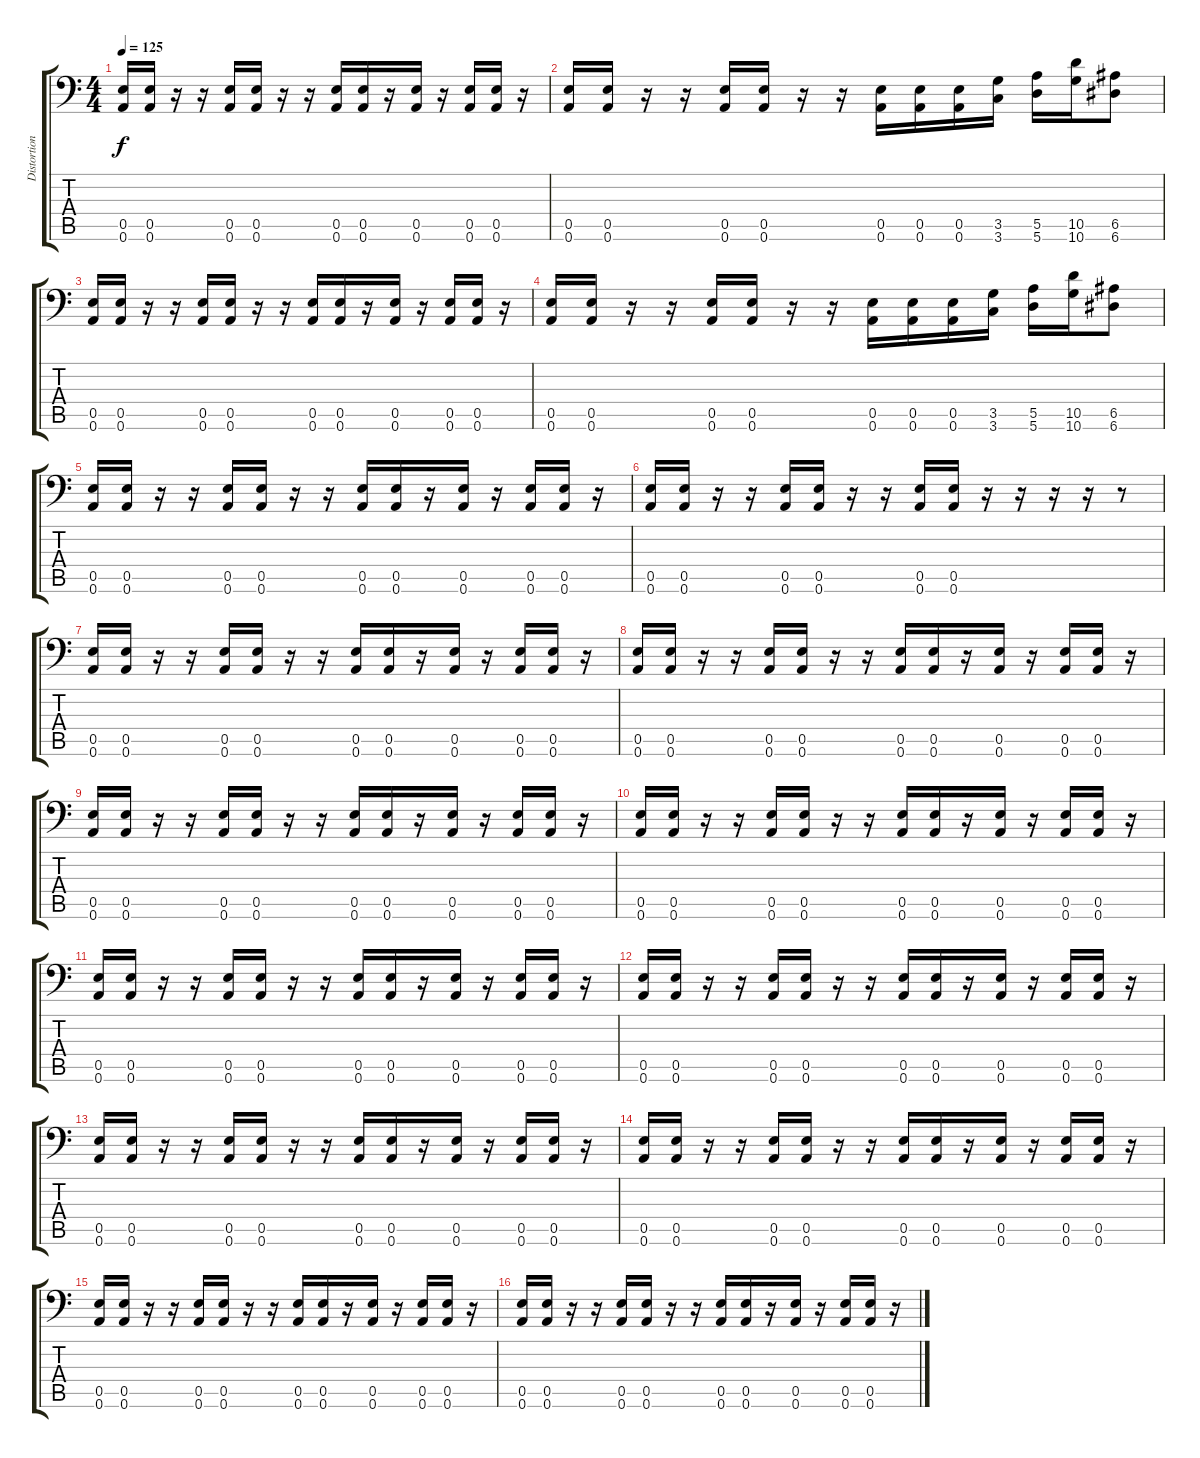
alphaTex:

\track ("Distortion Guitar" "Distortion") {instrument distortionguitar}
\staff {score tabs}
\tuning (E4 B3 G3 A2 E2 A1) {hide}
\ts (4 4)
\tempo 125
\clef f4
\ks c
(0.5 0.6).16{dy f} (0.5 0.6).16 r.16 r.16 (0.5 0.6).16 (0.5 0.6).16 r.16 r.16 (0.5 0.6).16 (0.5 0.6).16 r.16 (0.5 0.6).16 r.16 (0.5 0.6).16 (0.5 0.6).16 r.16 |
(0.5 0.6).16 (0.5 0.6).16 r.16 r.16 (0.5 0.6).16 (0.5 0.6).16 r.16 r.16 (0.5 0.6).16 (0.5 0.6).16 (0.5 0.6).16 (3.5 3.6).16 (5.5 5.6).16 (10.5 10.6).16 (6.5 6.6).8 |
(0.5 0.6).16 (0.5 0.6).16 r.16 r.16 (0.5 0.6).16 (0.5 0.6).16 r.16 r.16 (0.5 0.6).16 (0.5 0.6).16 r.16 (0.5 0.6).16 r.16 (0.5 0.6).16 (0.5 0.6).16 r.16 |
(0.5 0.6).16 (0.5 0.6).16 r.16 r.16 (0.5 0.6).16 (0.5 0.6).16 r.16 r.16 (0.5 0.6).16 (0.5 0.6).16 (0.5 0.6).16 (3.5 3.6).16 (5.5 5.6).16 (10.5 10.6).16 (6.5 6.6).8 |
(0.5 0.6).16 (0.5 0.6).16 r.16 r.16 (0.5 0.6).16 (0.5 0.6).16 r.16 r.16 (0.5 0.6).16 (0.5 0.6).16 r.16 (0.5 0.6).16 r.16 (0.5 0.6).16 (0.5 0.6).16 r.16 |
(0.5 0.6).16 (0.5 0.6).16 r.16 r.16 (0.5 0.6).16 (0.5 0.6).16 r.16 r.16 (0.5 0.6).16 (0.5 0.6).16 r.16 r.16 r.16 r.16 r.8 |
(0.5 0.6).16 (0.5 0.6).16 r.16 r.16 (0.5 0.6).16 (0.5 0.6).16 r.16 r.16 (0.5 0.6).16 (0.5 0.6).16 r.16 (0.5 0.6).16 r.16 (0.5 0.6).16 (0.5 0.6).16 r.16 |
(0.5 0.6).16 (0.5 0.6).16 r.16 r.16 (0.5 0.6).16 (0.5 0.6).16 r.16 r.16 (0.5 0.6).16 (0.5 0.6).16 r.16 (0.5 0.6).16 r.16 (0.5 0.6).16 (0.5 0.6).16 r.16 |
(0.5 0.6).16 (0.5 0.6).16 r.16 r.16 (0.5 0.6).16 (0.5 0.6).16 r.16 r.16 (0.5 0.6).16 (0.5 0.6).16 r.16 (0.5 0.6).16 r.16 (0.5 0.6).16 (0.5 0.6).16 r.16 |
(0.5 0.6).16 (0.5 0.6).16 r.16 r.16 (0.5 0.6).16 (0.5 0.6).16 r.16 r.16 (0.5 0.6).16 (0.5 0.6).16 r.16 (0.5 0.6).16 r.16 (0.5 0.6).16 (0.5 0.6).16 r.16 |
(0.5 0.6).16 (0.5 0.6).16 r.16 r.16 (0.5 0.6).16 (0.5 0.6).16 r.16 r.16 (0.5 0.6).16 (0.5 0.6).16 r.16 (0.5 0.6).16 r.16 (0.5 0.6).16 (0.5 0.6).16 r.16 |
(0.5 0.6).16 (0.5 0.6).16 r.16 r.16 (0.5 0.6).16 (0.5 0.6).16 r.16 r.16 (0.5 0.6).16 (0.5 0.6).16 r.16 (0.5 0.6).16 r.16 (0.5 0.6).16 (0.5 0.6).16 r.16 |
(0.5 0.6).16 (0.5 0.6).16 r.16 r.16 (0.5 0.6).16 (0.5 0.6).16 r.16 r.16 (0.5 0.6).16 (0.5 0.6).16 r.16 (0.5 0.6).16 r.16 (0.5 0.6).16 (0.5 0.6).16 r.16 |
(0.5 0.6).16 (0.5 0.6).16 r.16 r.16 (0.5 0.6).16 (0.5 0.6).16 r.16 r.16 (0.5 0.6).16 (0.5 0.6).16 r.16 (0.5 0.6).16 r.16 (0.5 0.6).16 (0.5 0.6).16 r.16 |
(0.5 0.6).16 (0.5 0.6).16 r.16 r.16 (0.5 0.6).16 (0.5 0.6).16 r.16 r.16 (0.5 0.6).16 (0.5 0.6).16 r.16 (0.5 0.6).16 r.16 (0.5 0.6).16 (0.5 0.6).16 r.16 |
(0.5 0.6).16 (0.5 0.6).16 r.16 r.16 (0.5 0.6).16 (0.5 0.6).16 r.16 r.16 (0.5 0.6).16 (0.5 0.6).16 r.16 (0.5 0.6).16 r.16 (0.5 0.6).16 (0.5 0.6).16 r.16
